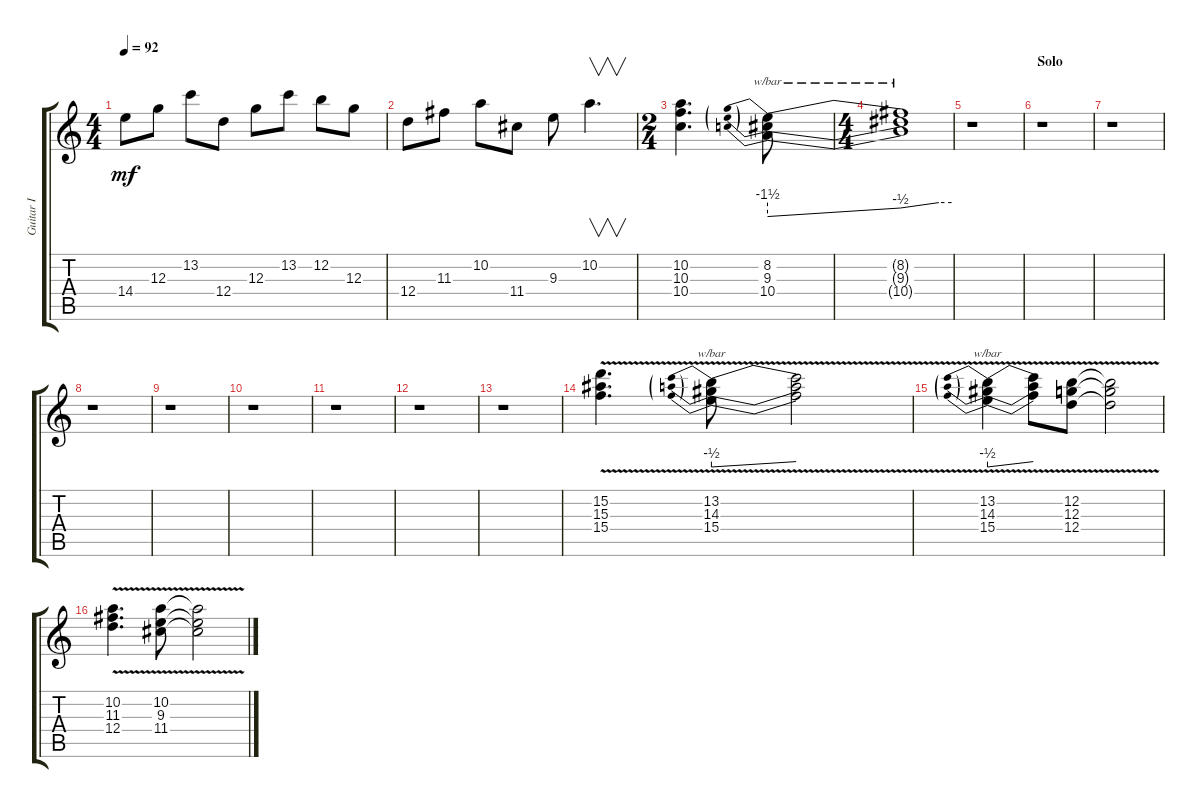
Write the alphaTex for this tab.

\track ("Guitar I" "Guitar I") {instrument overdrivenguitar}
\staff {score tabs}
\tuning (E4 B3 G3 D3 A2 E2) {hide}
\ts (4 4)
\tempo 92
\clef g2
\ks c
14.4.8{dy mf} 12.3.8 13.2.8 12.4.8 12.3.8 13.2.8 12.2.8 12.3.8 |
12.4.8 11.3.8 10.2.8 11.4.8 9.3.8 10.2.4{v d} |
\ts (2 4)
(10.2 10.3 10.4).4{d} (8.2 9.3 10.4).8{tbe (predivedive default 0 -6 60 -2)} |
\ts (4 4)
(8.2{t} 9.3{t} 10.4{t}).1{tbe (custom default 0 -2 45 0 60 0)} |
r.1 |
\section ("" "Solo")
r.1 |
r.1 |
r.1 |
r.1 |
r.1 |
r.1 |
r.1 |
r.1 |
(15.2{v} 15.3{v} 15.4{v}).4{d} (13.2{v} 14.3{v} 15.4{v}).8{tbe (predivedive default 0 -2 60 0)} (13.2{v t} 14.3{v t} 15.4{v t}).2 |
(13.2{v} 14.3{v} 15.4{v}).4{tbe (predivedive default 0 -2 60 0)} (13.2{v t} 14.3{v t} 15.4{v t}).8 (12.2{v} 12.3{v} 12.4{v}).8 (12.2{v t} 12.3{v t} 12.4{v t}).2 |
(10.2{v} 11.3{v} 12.4{v}).4{d} (10.2{v} 9.3{v} 11.4{v}).8 (10.2{v t} 9.3{v t} 11.4{v t}).2
